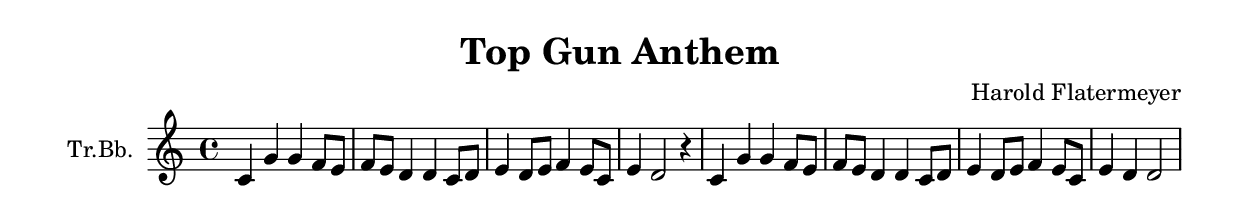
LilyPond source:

\version "2.18.2"

\header {
  title = "Top Gun Anthem"
  composer = "Harold Flatermeyer"
}

\paper {
  #(set-paper-size "a4")
}

global = {
  \key c \major
  \time 4/4
}

trumpetBb = \relative c' {
  \global
  \transposition bes
  % Poniżej wpisz nuty.
  c4 g'4 g4 f8 e8 | f8 e8 d4 d4 c8 d8 |
  e4 d8 e8 f4 e8 c8 | e4 d2 r4 |
  c4 g'4 g4 f8 e8 | f8 e8 d4 d4 c8 d8 |
  e4 d8 e8 f4 e8 c8 | e4 d4 d2 |
}

\score {
  \new Staff \with {
    instrumentName = "Tr.Bb."
    midiInstrument = "trumpet"
  } \trumpetBb
  \layout { }
  \midi {
    \tempo 4=100
  }
}
